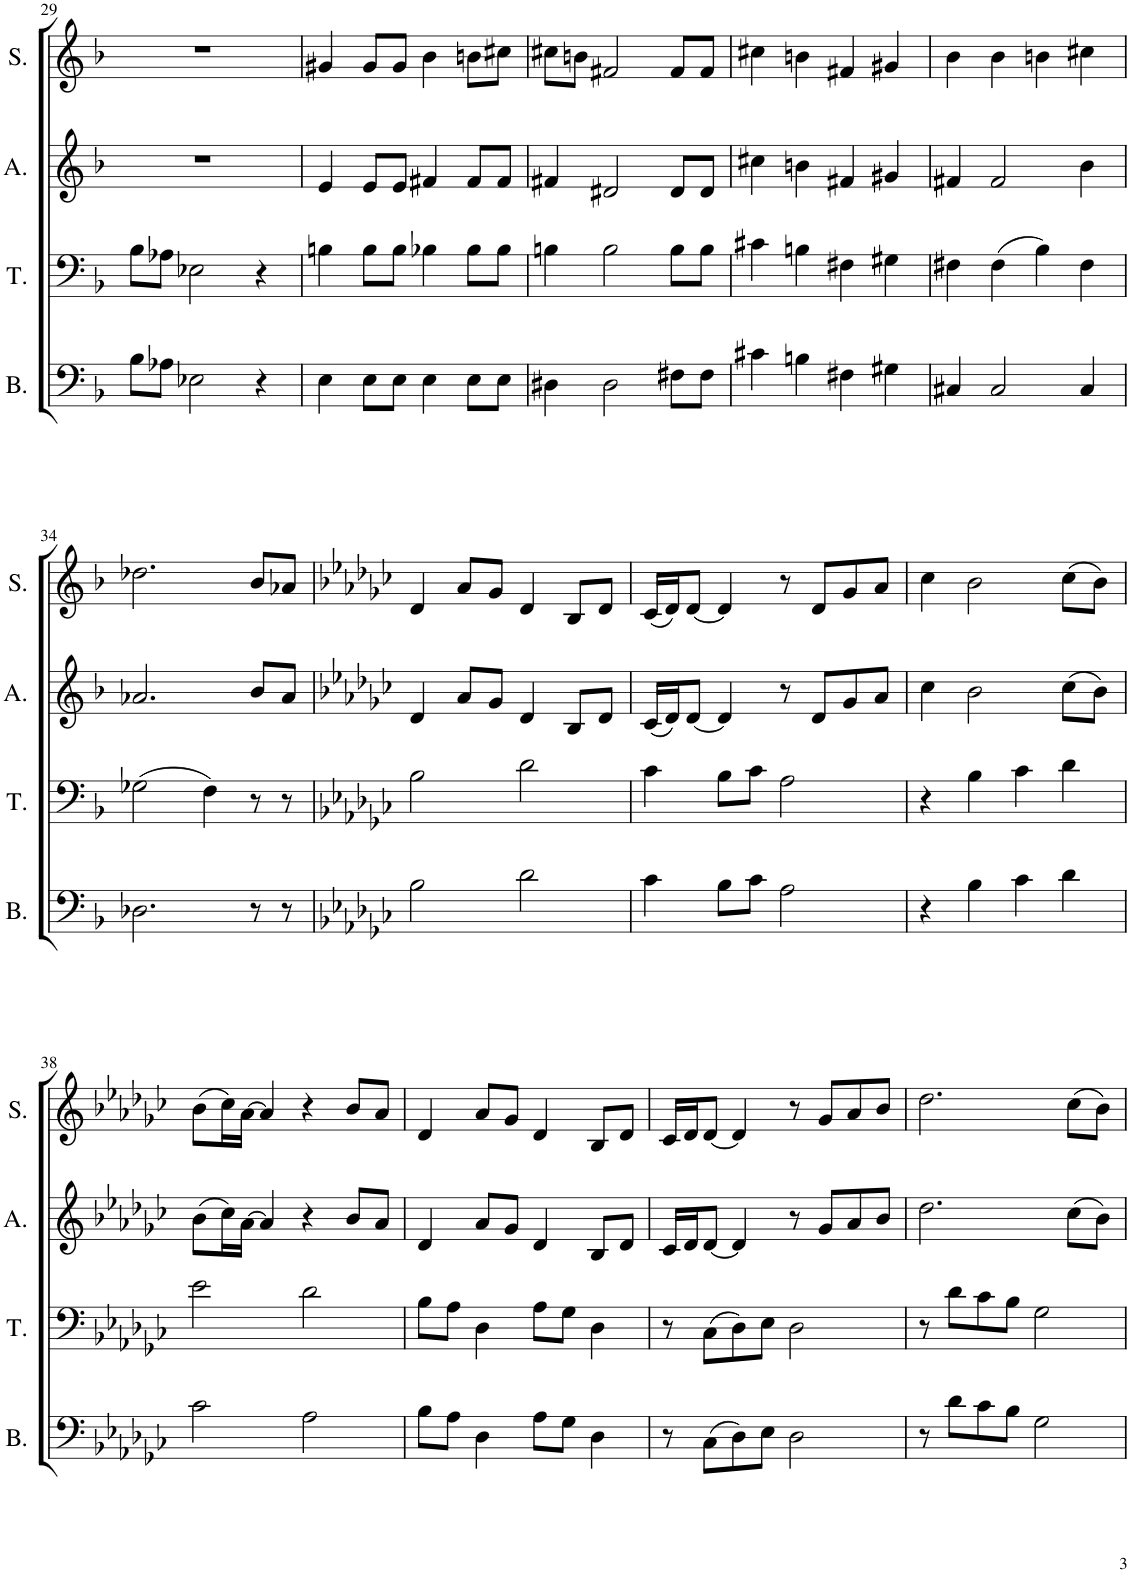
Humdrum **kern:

**kern	**kern	**kern	**kern
*part4	*part3	*part2	*part1
*staff4	*staff3	*staff2	*staff1
*I"Bass	*I"Tenor	*I"Alto	*I"Soprano
*I'B.	*I'T.	*I'A.	*I'S.
!!LO:PB:g=z
*clefF4	*clefF4	*clefG2	*clefG2
*k[b-]	*k[b-]	*k[b-]	*k[b-]
*M4/4	*M4/4	*M4/4	*M4/4
=29	=29	=29	=29
8B-\L	8B-\L	1r	1r
8A-X\J	8A-X\J	.	.
2E-X\	2E-X\	.	.
4r	4r	.	.
=30	=30	=30	=30
4E\	4Bn\	4e/	4g#X/
8E\L	8B\L	8e/L	8g#/L
8E\J	8B\J	8e/J	8g#/J
4E\	4B-X\	4f#X/	4b-\
8E\L	8B-\L	8f#/L	8bn\L
8E\J	8B-\J	8f#/J	8cc#X\J
=31	=31	=31	=31
4D#X\	4Bn\	4f#X/	8cc#X\L
.	.	.	8bn\J
2D#\	2B\	2d#X/	2f#X/
8F#X\L	8B\L	8d#/L	8f#/L
8F#\J	8B\J	8d#/J	8f#/J
=32	=32	=32	=32
4c#X\	4c#X\	4cc#X\	4cc#X\
4Bn\	4Bn\	4bn\	4bn\
4F#X\	4F#X\	4f#X/	4f#X/
4G#X\	4G#X\	4g#X/	4g#X/
=33	=33	=33	=33
4C#X/	4F#X\	4f#X/	4b-\
2C#/	(4F#\	2f#/	4b-\
.	4B-\)	.	4bn\
4C#/	4F#\	4b-\	4cc#X\
!!LO:LB:g=z
=34	=34	=34	=34
2.D-X\	(2G-X\	2.a-X/	2.dd-X\
.	4F\)	.	.
8r	8r	8b-/L	8b-/L
8r	8r	8a-/J	8a-X/J
=35	=35	=35	=35
*k[b-e-a-d-g-c-]	*k[b-e-a-d-g-c-]	*k[b-e-a-d-g-c-]	*k[b-e-a-d-g-c-]
2B-\	2B-\	4d-/	4d-/
.	.	8a-/L	8a-/L
.	.	8g-/J	8g-/J
2d-\	2d-\	4d-/	4d-/
.	.	8B-/L	8B-/L
.	.	8d-/J	8d-/J
=36	=36	=36	=36
4c-\	4c-\	(16c-/LL	(16c-/LL
.	.	16d-/J)	16d-/J)
.	.	[8d-/J	[8d-/J
8B-\L	8B-\L	4d-/]	4d-/]
8c-\J	8c-\J	.	.
2A-\	2A-\	8r	8r
.	.	8d-/L	8d-/L
.	.	8g-/	8g-/
.	.	8a-/J	8a-/J
=37	=37	=37	=37
4r	4r	4cc-\	4cc-\
4B-\	4B-\	2b-\	2b-\
4c-\	4c-\	.	.
4d-\	4d-\	(8cc-\L	(8cc-\L
.	.	8b-\J)	8b-\J)
!!LO:LB:g=z
=38	=38	=38	=38
2c-\	2e-\	(8b-\L	(8b-\L
.	.	16cc-\L)	16cc-\L)
.	.	[16a-\JJ	[16a-\JJ
.	.	4a-/]	4a-/]
2A-\	2d-\	4r	4r
.	.	8b-/L	8b-/L
.	.	8a-/J	8a-/J
=39	=39	=39	=39
8B-\L	8B-\L	4d-/	4d-/
8A-\J	8A-\J	.	.
4D-\	4D-\	8a-/L	8a-/L
.	.	8g-/J	8g-/J
8A-\L	8A-\L	4d-/	4d-/
8G-\J	8G-\J	.	.
4D-\	4D-\	8B-/L	8B-/L
.	.	8d-/J	8d-/J
=40	=40	=40	=40
8r	8r	16c-/LL	16c-/LL
.	.	16d-/J	16d-/J
(8C-\L	(8C-\L	[8d-/J	[8d-/J
8D-\)	8D-\)	4d-/]	4d-/]
8E-\J	8E-\J	.	.
2D-\	2D-\	8r	8r
.	.	8g-/L	8g-/L
.	.	8a-/	8a-/
.	.	8b-/J	8b-/J
=41	=41	=41	=41
8r	8r	2.dd-\	2.dd-\
8d-\L	8d-\L	.	.
8c-\	8c-\	.	.
8B-\J	8B-\J	.	.
2G-\	2G-\	.	.
.	.	(8cc-\L	(8cc-\L
.	.	8b-\J)	8b-\J)
=	=	=	=
*-	*-	*-	*-
